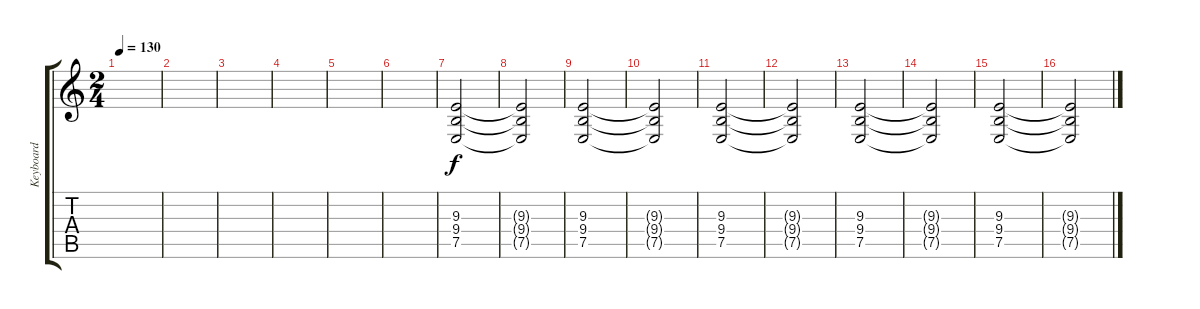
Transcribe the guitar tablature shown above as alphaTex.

\track ("Keyboard" "Keyboard") {instrument stringensemble1}
\staff {score tabs}
\tuning (E4 B3 G3 D3 A2 E2) {hide}
\ts (2 4)
\tempo 130
\clef g2
\ks c
|
|
|
|
|
|
(9.3 9.4 7.5).2{volume 11} |
(9.3{t} 9.4{t} 7.5{t}).2 |
(9.3 9.4 7.5).2{volume 11} |
(9.3{t} 9.4{t} 7.5{t}).2 |
(9.3 9.4 7.5).2{volume 11} |
(9.3{t} 9.4{t} 7.5{t}).2 |
(9.3 9.4 7.5).2{volume 11} |
(9.3{t} 9.4{t} 7.5{t}).2 |
(9.3 9.4 7.5).2{volume 11} |
(9.3{t} 9.4{t} 7.5{t}).2
